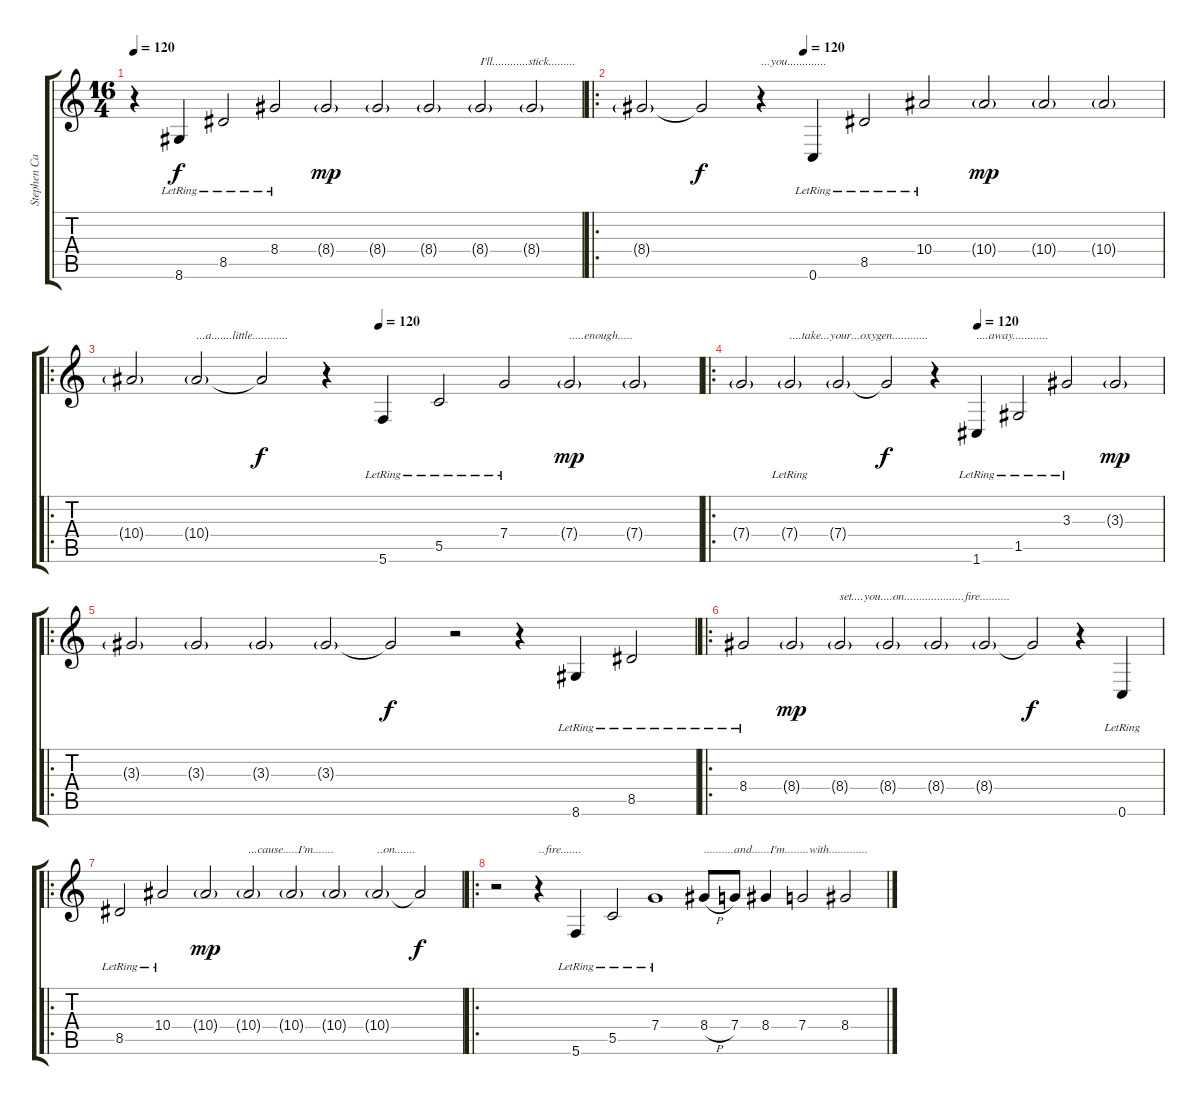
\track ("Stephen Carpenter" "Stephen Ca") {instrument distortionguitar}
\staff {score tabs}
\tuning (D4 A3 F3 C3 G2 C2) {hide}
\ts (16 4)
\tempo 120
\clef g2
\ks c
r.4{dy f instrument distortionguitar} 8.6{lr}.4{volume 8 instrument overdrivenguitar} 8.5{lr}.2 8.4{lr}.2 8.4{g}.2{dy mp} 8.4{g}.2 8.4{g}.2 8.4{g}.2{txt "I'll............stick........."} 8.4{g}.2 |
\ro
\tempo (120 0.3125)
8.4{g}.2 8.4{t}.2{dy f} r.4{txt "...you............."} 0.6{lr}.4{volume 8 instrument distortionguitar} 8.5{lr}.2 10.4{lr}.2 10.4{g}.2{dy mp} 10.4{g}.2 10.4{g}.2 |
\ro
\tempo (120 0.4375)
10.4{g}.2 10.4{g}.2{txt "...a.......little............"} 10.4{t}.2{dy f} r.4 5.6{lr}.4{volume 10 instrument distortionguitar} 5.5{lr}.2 7.4{lr}.2 7.4{g}.2{txt ".....enough....." dy mp} 7.4{g}.2 |
\ro
\tempo (120 0.5625)
7.4{g}.2 7.4{g lr}.2{txt "....take...your...oxygen............"} 7.4{g}.2 7.4{t}.2{dy f} r.4 1.6{lr}.4{txt "....away............" volume 10 instrument distortionguitar} 1.5{lr}.2 3.3{lr}.2 3.3{g}.2{dy mp} |
\ro
3.3{g}.2 3.3{g}.2 3.3{g}.2 3.3{g}.2 3.3{t}.2{dy f} r.2 r.4 8.6{lr}.4{volume 12 instrument distortionguitar} 8.5{lr}.2 |
\ro
8.4{lr}.2 8.4{g}.2{dy mp} 8.4{g}.2{txt "set....you....on....................fire.........."} 8.4{g}.2 8.4{g}.2 8.4{g}.2 8.4{t}.2{dy f} r.4 0.6{lr}.4{volume 12 instrument distortionguitar} |
\ro
8.5{lr}.2 10.4{lr}.2 10.4{g}.2{dy mp} 10.4{g}.2{txt "...cause.....I'm......."} 10.4{g}.2 10.4{g}.2 10.4{g}.2{txt "..on......."} 10.4{t}.2{dy f} |
\ro
r.2 r.4{txt "..fire......."} 5.6{lr}.4{volume 14 instrument distortionguitar} 5.5{lr}.2 7.4{lr}.1 8.4{h}.8{txt "..........and......I'm........with............."} 7.4.8 8.4.4 7.4.2 8.4.2
